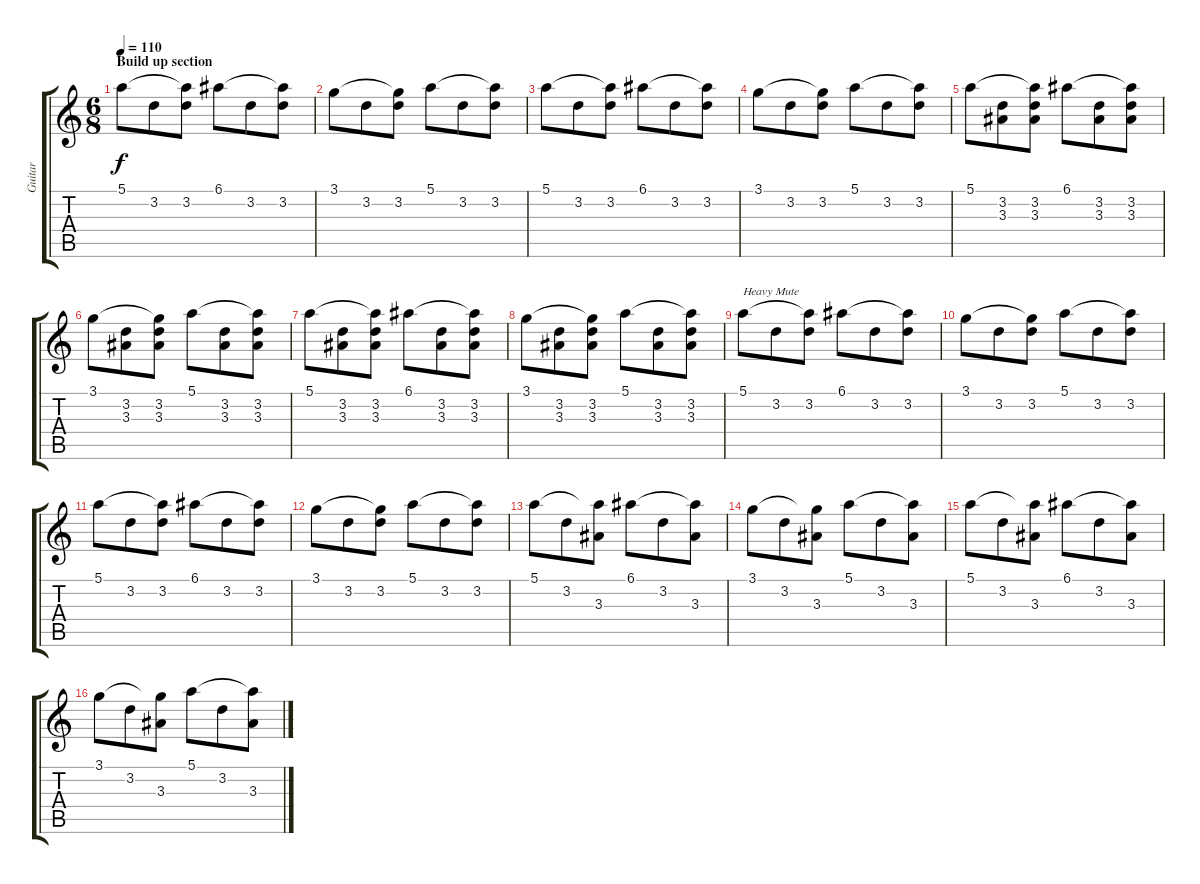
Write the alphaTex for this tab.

\track ("Guitar" "Guitar") {instrument acousticguitarnylon}
\staff {score tabs}
\tuning (E4 B3 G3 D3 A2 E2) {hide}
\ts (6 8)
\section ("" "Build up section")
\tempo 110
\clef g2
\ks c
5.1.8{dy f} 3.2.8 (5.1{t} 3.2).8 6.1.8 3.2.8 (6.1{t} 3.2).8 |
3.1.8 3.2.8 (3.1{t} 3.2).8 5.1.8 3.2.8 (5.1{t} 3.2).8 |
5.1.8 3.2.8 (5.1{t} 3.2).8 6.1.8 3.2.8 (6.1{t} 3.2).8 |
3.1.8 3.2.8 (3.1{t} 3.2).8 5.1.8 3.2.8 (5.1{t} 3.2).8 |
5.1.8 (3.2 3.3).8 (5.1{t} 3.2 3.3).8 6.1.8 (3.2 3.3).8 (6.1{t} 3.2 3.3).8 |
3.1.8 (3.2 3.3).8 (3.1{t} 3.2 3.3).8 5.1.8 (3.2 3.3).8 (5.1{t} 3.2 3.3).8 |
5.1.8 (3.2 3.3).8 (5.1{t} 3.2 3.3).8 6.1.8 (3.2 3.3).8 (6.1{t} 3.2 3.3).8 |
3.1.8 (3.2 3.3).8 (3.1{t} 3.2 3.3).8 5.1.8 (3.2 3.3).8 (5.1{t} 3.2 3.3).8 |
5.1.8{txt "Heavy Mute"} 3.2.8 (5.1{t} 3.2).8 6.1.8 3.2.8 (6.1{t} 3.2).8 |
3.1.8 3.2.8 (3.1{t} 3.2).8 5.1.8 3.2.8 (5.1{t} 3.2).8 |
5.1.8 3.2.8 (5.1{t} 3.2).8 6.1.8 3.2.8 (6.1{t} 3.2).8 |
3.1.8 3.2.8 (3.1{t} 3.2).8 5.1.8 3.2.8 (5.1{t} 3.2).8 |
5.1.8 3.2.8 (5.1{t} 3.3).8 6.1.8 3.2.8 (6.1{t} 3.3).8 |
3.1.8 3.2.8 (3.1{t} 3.3).8 5.1.8 3.2.8 (5.1{t} 3.3).8 |
5.1.8 3.2.8 (5.1{t} 3.3).8 6.1.8 3.2.8 (6.1{t} 3.3).8 |
3.1.8 3.2.8 (3.1{t} 3.3).8 5.1.8 3.2.8 (5.1{t} 3.3).8
